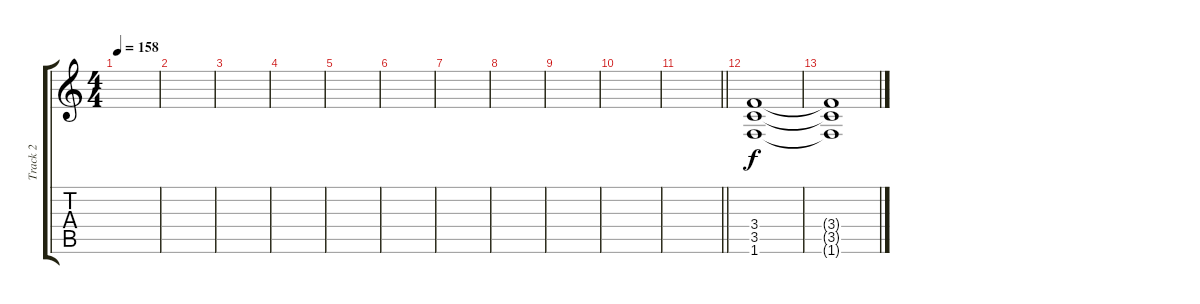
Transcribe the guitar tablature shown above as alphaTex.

\track ("Track 2" "Track 2") {instrument acousticguitarsteel}
\staff {score tabs}
\tuning (E4 B3 G3 D3 A2 E2) {hide}
\ts (4 4)
\tempo 158
\clef g2
\ks c
|
|
|
|
|
|
|
|
|
|
\barLineRight lightlight
|
(3.4 3.5 1.6).1{instrument overdrivenguitar} |
(3.4{t} 3.5{t} 1.6{t}).1
